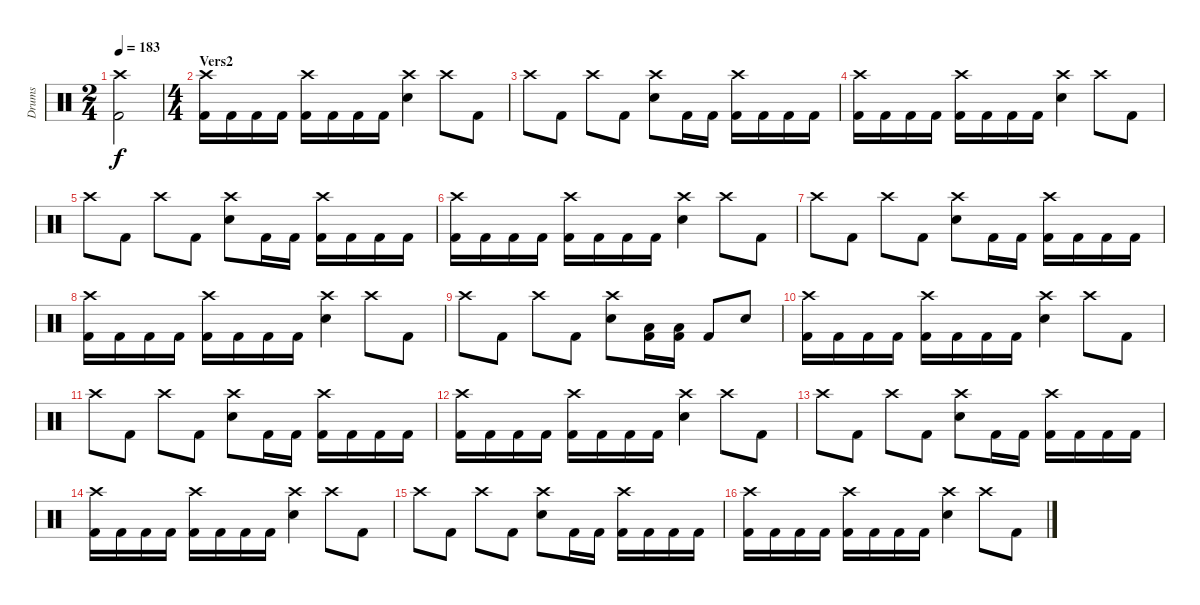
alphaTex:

\track ("Drums" "Drums") {instrument percussion}
\staff {score}
\articulation defaults
\ts (2 4)
\tempo 183
\clef neutral
\ks c
("Crash high (hit)" "Kick (hit) 2").2{dy f} |
\ts (4 4)
\section ("" "Vers2")
("Crash high (hit)" "Kick (hit) 2").16 "Kick (hit) 2".16 "Kick (hit) 2".16 "Kick (hit) 2".16 ("Crash high (hit)" "Kick (hit) 2").16 "Kick (hit) 2".16 "Kick (hit) 2".16 "Kick (hit) 2".16 ("Crash high (hit)" "Electric Snare (hit)").4 "Crash high (hit)".8 "Kick (hit) 2".8 |
"Crash high (hit)".8 "Kick (hit) 2".8 "Crash high (hit)".8 "Kick (hit) 2".8 ("Crash high (hit)" "Electric Snare (hit)").8 "Kick (hit) 2".16 "Kick (hit) 2".16 ("Crash high (hit)" "Kick (hit) 2").16 "Kick (hit) 2".16 "Kick (hit) 2".16 "Kick (hit) 2".16 |
("Crash high (hit)" "Kick (hit) 2").16 "Kick (hit) 2".16 "Kick (hit) 2".16 "Kick (hit) 2".16 ("Crash high (hit)" "Kick (hit) 2").16 "Kick (hit) 2".16 "Kick (hit) 2".16 "Kick (hit) 2".16 ("Crash high (hit)" "Electric Snare (hit)").4 "Crash high (hit)".8 "Kick (hit) 2".8 |
"Crash high (hit)".8 "Kick (hit) 2".8 "Crash high (hit)".8 "Kick (hit) 2".8 ("Crash high (hit)" "Electric Snare (hit)").8 "Kick (hit) 2".16 "Kick (hit) 2".16 ("Crash high (hit)" "Kick (hit) 2").16 "Kick (hit) 2".16 "Kick (hit) 2".16 "Kick (hit) 2".16 |
("Crash high (hit)" "Kick (hit) 2").16 "Kick (hit) 2".16 "Kick (hit) 2".16 "Kick (hit) 2".16 ("Crash high (hit)" "Kick (hit) 2").16 "Kick (hit) 2".16 "Kick (hit) 2".16 "Kick (hit) 2".16 ("Crash high (hit)" "Electric Snare (hit)").4 "Crash high (hit)".8 "Kick (hit) 2".8 |
"Crash high (hit)".8 "Kick (hit) 2".8 "Crash high (hit)".8 "Kick (hit) 2".8 ("Crash high (hit)" "Electric Snare (hit)").8 "Kick (hit) 2".16 "Kick (hit) 2".16 ("Crash high (hit)" "Kick (hit) 2").16 "Kick (hit) 2".16 "Kick (hit) 2".16 "Kick (hit) 2".16 |
("Crash high (hit)" "Kick (hit) 2").16 "Kick (hit) 2".16 "Kick (hit) 2".16 "Kick (hit) 2".16 ("Crash high (hit)" "Kick (hit) 2").16 "Kick (hit) 2".16 "Kick (hit) 2".16 "Kick (hit) 2".16 ("Crash high (hit)" "Electric Snare (hit)").4 "Crash high (hit)".8 "Kick (hit) 2".8 |
"Crash high (hit)".8 "Kick (hit) 2".8 "Crash high (hit)".8 "Kick (hit) 2".8 ("Crash high (hit)" "Electric Snare (hit)").8 ("Low Tom (hit)" "Kick (hit) 2").16 ("Low Tom (hit)" "Kick (hit) 2").16 "Kick (hit) 2".8 "Electric Snare (hit)".8 |
("Crash high (hit)" "Kick (hit) 2").16 "Kick (hit) 2".16 "Kick (hit) 2".16 "Kick (hit) 2".16 ("Crash high (hit)" "Kick (hit) 2").16 "Kick (hit) 2".16 "Kick (hit) 2".16 "Kick (hit) 2".16 ("Crash high (hit)" "Electric Snare (hit)").4 "Crash high (hit)".8 "Kick (hit) 2".8 |
"Crash high (hit)".8 "Kick (hit) 2".8 "Crash high (hit)".8 "Kick (hit) 2".8 ("Crash high (hit)" "Electric Snare (hit)").8 "Kick (hit) 2".16 "Kick (hit) 2".16 ("Crash high (hit)" "Kick (hit) 2").16 "Kick (hit) 2".16 "Kick (hit) 2".16 "Kick (hit) 2".16 |
("Crash high (hit)" "Kick (hit) 2").16 "Kick (hit) 2".16 "Kick (hit) 2".16 "Kick (hit) 2".16 ("Crash high (hit)" "Kick (hit) 2").16 "Kick (hit) 2".16 "Kick (hit) 2".16 "Kick (hit) 2".16 ("Crash high (hit)" "Electric Snare (hit)").4 "Crash high (hit)".8 "Kick (hit) 2".8 |
"Crash high (hit)".8 "Kick (hit) 2".8 "Crash high (hit)".8 "Kick (hit) 2".8 ("Crash high (hit)" "Electric Snare (hit)").8 "Kick (hit) 2".16 "Kick (hit) 2".16 ("Crash high (hit)" "Kick (hit) 2").16 "Kick (hit) 2".16 "Kick (hit) 2".16 "Kick (hit) 2".16 |
("Crash high (hit)" "Kick (hit) 2").16 "Kick (hit) 2".16 "Kick (hit) 2".16 "Kick (hit) 2".16 ("Crash high (hit)" "Kick (hit) 2").16 "Kick (hit) 2".16 "Kick (hit) 2".16 "Kick (hit) 2".16 ("Crash high (hit)" "Electric Snare (hit)").4 "Crash high (hit)".8 "Kick (hit) 2".8 |
"Crash high (hit)".8 "Kick (hit) 2".8 "Crash high (hit)".8 "Kick (hit) 2".8 ("Crash high (hit)" "Electric Snare (hit)").8 "Kick (hit) 2".16 "Kick (hit) 2".16 ("Crash high (hit)" "Kick (hit) 2").16 "Kick (hit) 2".16 "Kick (hit) 2".16 "Kick (hit) 2".16 |
("Crash high (hit)" "Kick (hit) 2").16 "Kick (hit) 2".16 "Kick (hit) 2".16 "Kick (hit) 2".16 ("Crash high (hit)" "Kick (hit) 2").16 "Kick (hit) 2".16 "Kick (hit) 2".16 "Kick (hit) 2".16 ("Crash high (hit)" "Electric Snare (hit)").4 "Crash high (hit)".8 "Kick (hit) 2".8
